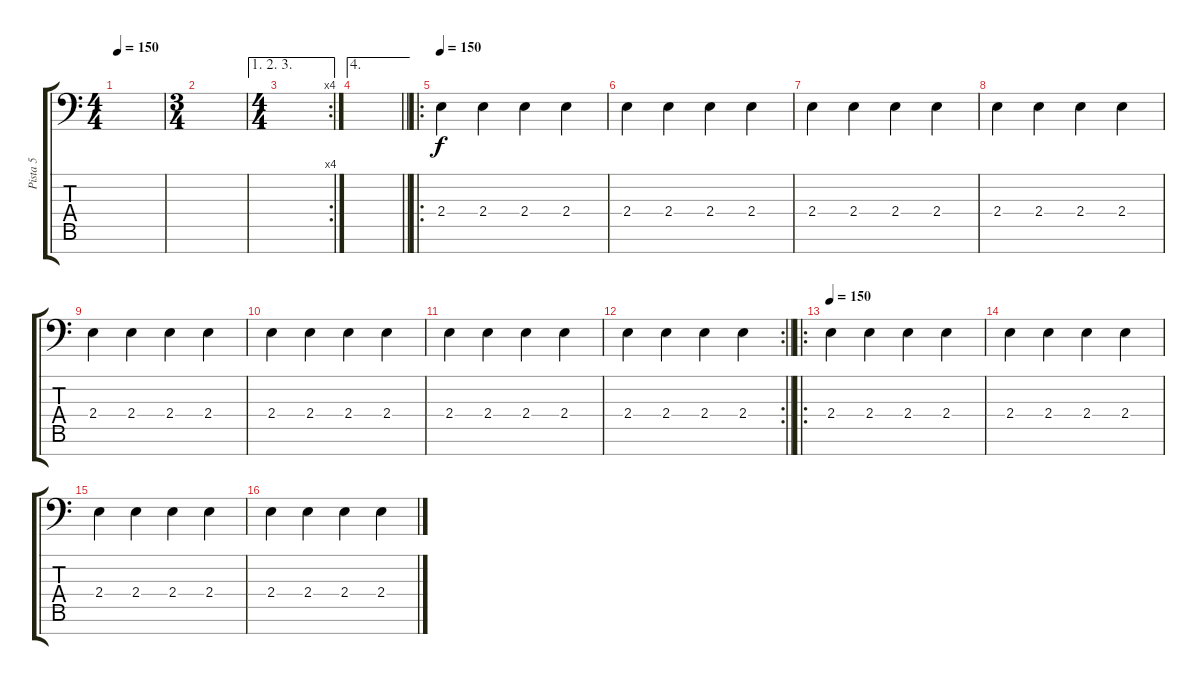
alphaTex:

\track ("Pista 5" "Pista 5") {instrument acousticgrandpiano}
\staff {score tabs}
\tuning (E4 B3 G3 D3 A2 E2 E1) {hide}
\ts (4 4)
\tempo 150
\clef f4
\ks c
|
\ts (3 4)
|
\ae (1 2 3)
\rc 4
\ts (4 4)
|
\ae 4
\barLineRight lightlight
|
\ro
\tempo 150
2.4.4{volume 10} 2.4.4 2.4.4 2.4.4 |
2.4.4 2.4.4 2.4.4 2.4.4 |
2.4.4 2.4.4 2.4.4 2.4.4 |
2.4.4 2.4.4 2.4.4 2.4.4 |
2.4.4 2.4.4 2.4.4 2.4.4 |
2.4.4 2.4.4 2.4.4 2.4.4 |
2.4.4 2.4.4 2.4.4 2.4.4 |
\rc 2
\barLineRight lightlight
2.4.4 2.4.4 2.4.4 2.4.4 |
\ro
\tempo 150
2.4.4{volume 10} 2.4.4 2.4.4 2.4.4 |
2.4.4 2.4.4 2.4.4 2.4.4 |
2.4.4 2.4.4 2.4.4 2.4.4 |
2.4.4 2.4.4 2.4.4 2.4.4
